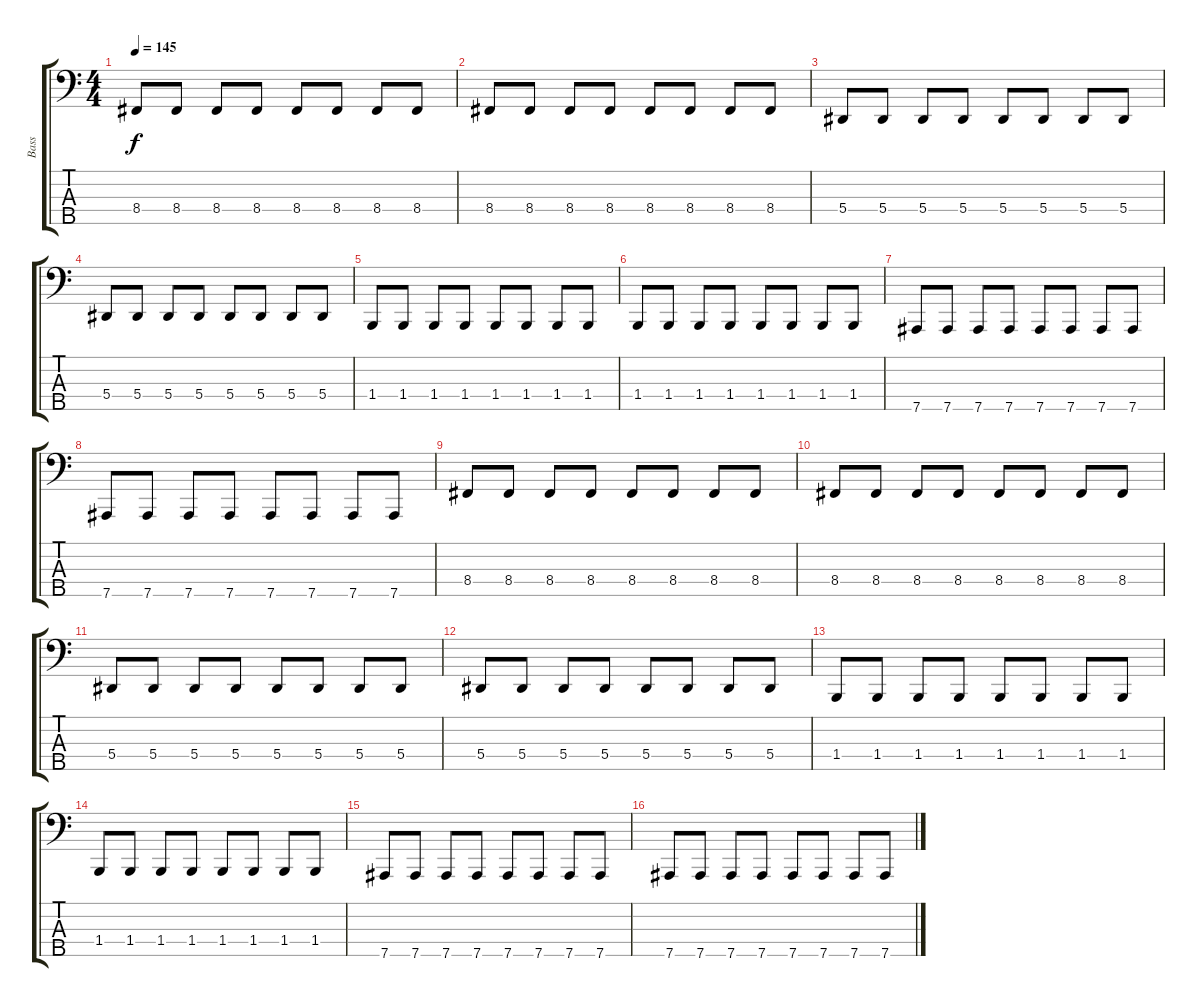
\track ("Bass" "Bass") {instrument electricbasspick}
\staff {score tabs}
\tuning (Db2 Ab1 Eb1 Bb0 Eb0) {hide}
\ts (4 4)
\tempo 145
\clef f4
\ks c
8.4.8{dy f} 8.4.8 8.4.8 8.4.8 8.4.8 8.4.8 8.4.8 8.4.8 |
8.4.8 8.4.8 8.4.8 8.4.8 8.4.8 8.4.8 8.4.8 8.4.8 |
5.4.8 5.4.8 5.4.8 5.4.8 5.4.8 5.4.8 5.4.8 5.4.8 |
5.4.8 5.4.8 5.4.8 5.4.8 5.4.8 5.4.8 5.4.8 5.4.8 |
1.4.8 1.4.8 1.4.8 1.4.8 1.4.8 1.4.8 1.4.8 1.4.8 |
1.4.8 1.4.8 1.4.8 1.4.8 1.4.8 1.4.8 1.4.8 1.4.8 |
7.5.8 7.5.8 7.5.8 7.5.8 7.5.8 7.5.8 7.5.8 7.5.8 |
7.5.8 7.5.8 7.5.8 7.5.8 7.5.8 7.5.8 7.5.8 7.5.8 |
8.4.8 8.4.8 8.4.8 8.4.8 8.4.8 8.4.8 8.4.8 8.4.8 |
8.4.8 8.4.8 8.4.8 8.4.8 8.4.8 8.4.8 8.4.8 8.4.8 |
5.4.8 5.4.8 5.4.8 5.4.8 5.4.8 5.4.8 5.4.8 5.4.8 |
5.4.8 5.4.8 5.4.8 5.4.8 5.4.8 5.4.8 5.4.8 5.4.8 |
1.4.8 1.4.8 1.4.8 1.4.8 1.4.8 1.4.8 1.4.8 1.4.8 |
1.4.8 1.4.8 1.4.8 1.4.8 1.4.8 1.4.8 1.4.8 1.4.8 |
7.5.8 7.5.8 7.5.8 7.5.8 7.5.8 7.5.8 7.5.8 7.5.8 |
7.5.8 7.5.8 7.5.8 7.5.8 7.5.8 7.5.8 7.5.8 7.5.8
